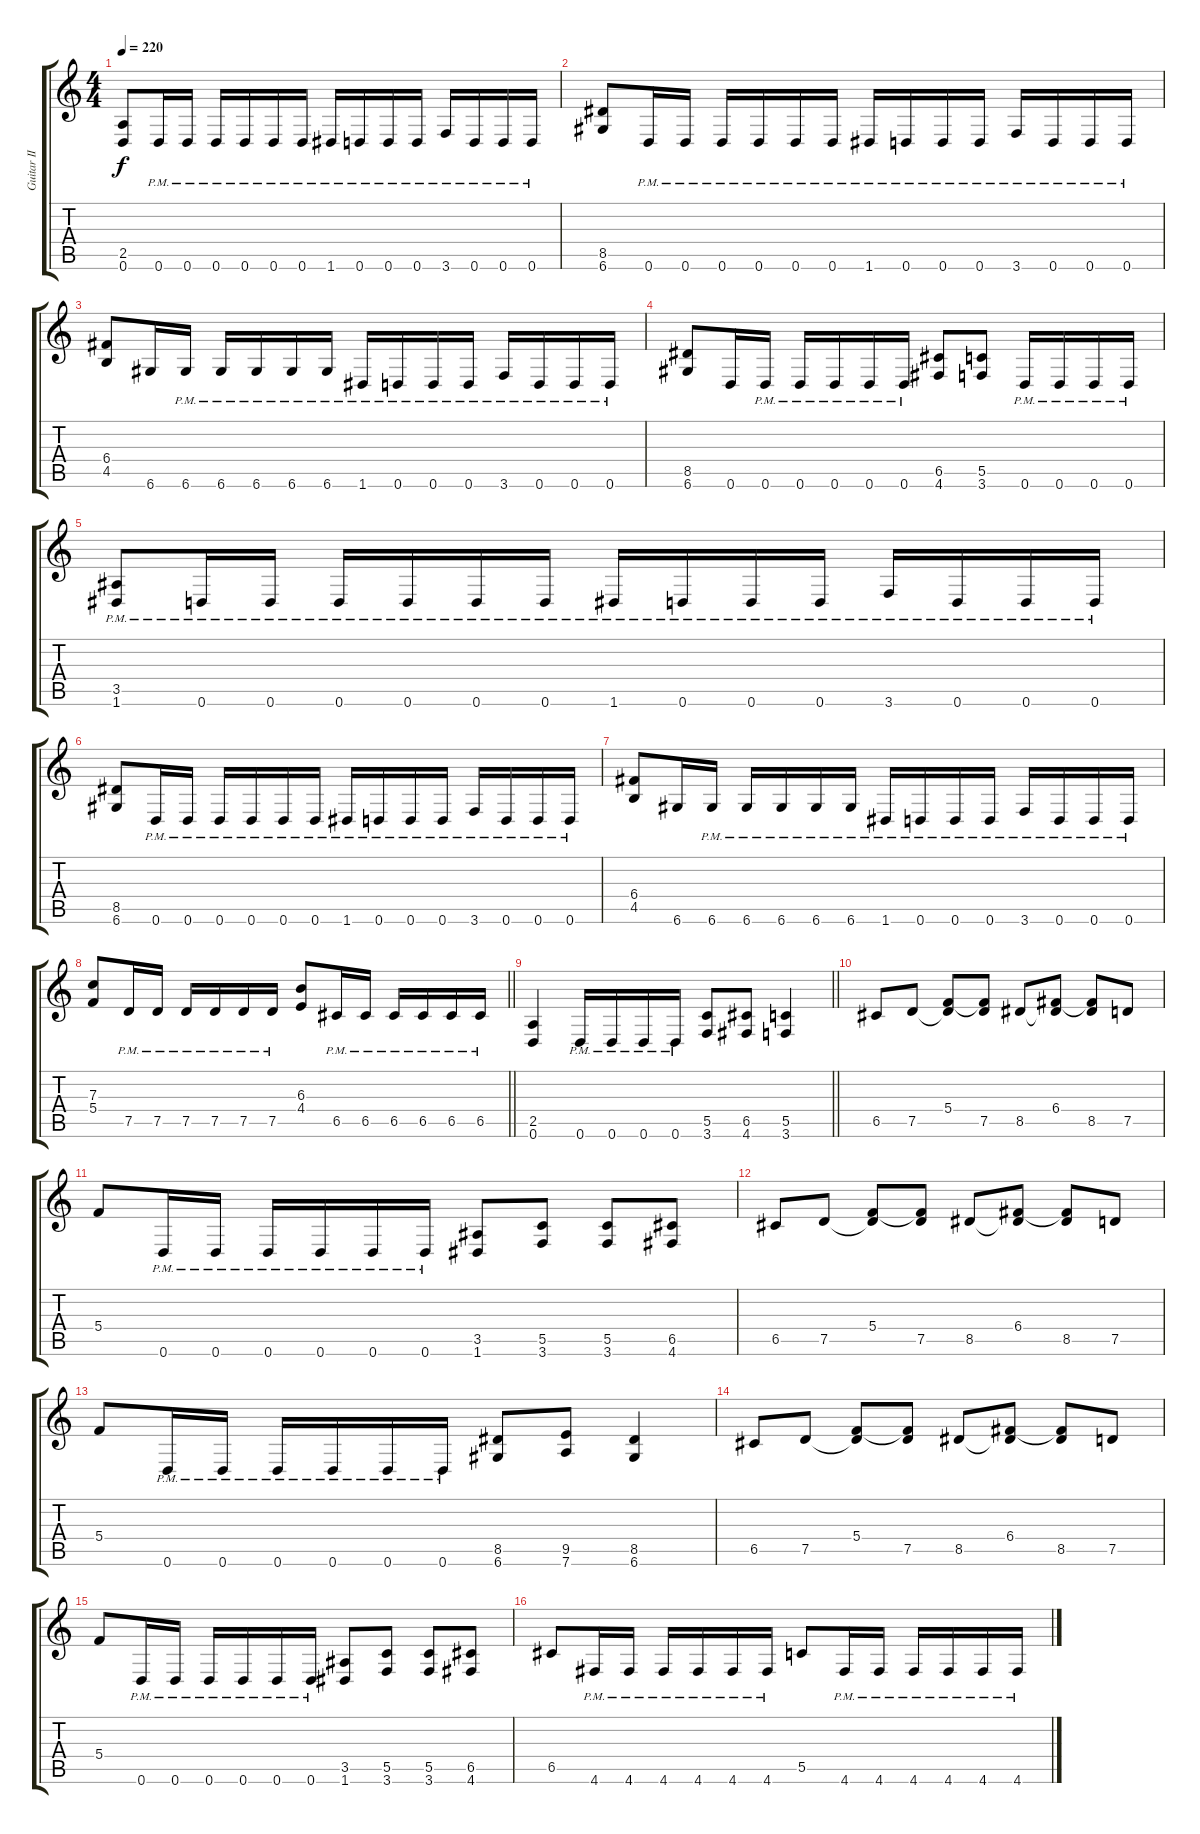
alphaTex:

\track ("Guitar II" "Guitar II") {instrument distortionguitar}
\staff {score tabs}
\tuning (D4 A3 F3 C3 G2 D2) {hide}
\ts (4 4)
\tempo 220
\clef g2
\ks c
(2.5 0.6).8{dy f} 0.6{pm}.16 0.6{pm}.16 0.6{pm}.16 0.6{pm}.16 0.6{pm}.16 0.6{pm}.16 1.6{pm}.16 0.6{pm}.16 0.6{pm}.16 0.6{pm}.16 3.6{pm}.16 0.6{pm}.16 0.6{pm}.16 0.6{pm}.16 |
(8.5 6.6).8 0.6{pm}.16 0.6{pm}.16 0.6{pm}.16 0.6{pm}.16 0.6{pm}.16 0.6{pm}.16 1.6{pm}.16 0.6{pm}.16 0.6{pm}.16 0.6{pm}.16 3.6{pm}.16 0.6{pm}.16 0.6{pm}.16 0.6{pm}.16 |
(6.4 4.5).8 6.6.16 6.6{pm}.16 6.6{pm}.16 6.6{pm}.16 6.6{pm}.16 6.6{pm}.16 1.6{pm}.16 0.6{pm}.16 0.6{pm}.16 0.6{pm}.16 3.6{pm}.16 0.6{pm}.16 0.6{pm}.16 0.6{pm}.16 |
(8.5 6.6).8 0.6.16 0.6{pm}.16 0.6{pm}.16 0.6{pm}.16 0.6{pm}.16 0.6{pm}.16 (6.5 4.6).8 (5.5 3.6).8 0.6{pm}.16 0.6{pm}.16 0.6{pm}.16 0.6{pm}.16 |
(3.5 1.6{pm}).8 0.6{pm}.16 0.6{pm}.16 0.6{pm}.16 0.6{pm}.16 0.6{pm}.16 0.6{pm}.16 1.6{pm}.16 0.6{pm}.16 0.6{pm}.16 0.6{pm}.16 3.6{pm}.16 0.6{pm}.16 0.6{pm}.16 0.6{pm}.16 |
(8.5 6.6).8 0.6{pm}.16 0.6{pm}.16 0.6{pm}.16 0.6{pm}.16 0.6{pm}.16 0.6{pm}.16 1.6{pm}.16 0.6{pm}.16 0.6{pm}.16 0.6{pm}.16 3.6{pm}.16 0.6{pm}.16 0.6{pm}.16 0.6{pm}.16 |
(6.4 4.5).8 6.6.16 6.6{pm}.16 6.6{pm}.16 6.6{pm}.16 6.6{pm}.16 6.6{pm}.16 1.6{pm}.16 0.6{pm}.16 0.6{pm}.16 0.6{pm}.16 3.6{pm}.16 0.6{pm}.16 0.6{pm}.16 0.6{pm}.16 |
\barLineRight lightlight
(7.3 5.4).8 7.5{pm}.16 7.5{pm}.16 7.5{pm}.16 7.5{pm}.16 7.5{pm}.16 7.5{pm}.16 (6.3 4.4).8 6.5{pm}.16 6.5{pm}.16 6.5{pm}.16 6.5{pm}.16 6.5{pm}.16 6.5{pm}.16 |
\section ("" "")
\barLineRight lightlight
(2.5 0.6).4 0.6{pm}.16 0.6{pm}.16 0.6{pm}.16 0.6{pm}.16 (5.5 3.6).8 (6.5 4.6).8 (5.5 3.6).4 |
\section ("" "")
6.5.8 7.5.8 (5.4 7.5{t}).8 (5.4{t} 7.5).8 8.5.8 (6.4 8.5{t}).8 (6.4{t} 8.5).8 7.5.8 |
5.4.8 0.6{pm}.16 0.6{pm}.16 0.6{pm}.16 0.6{pm}.16 0.6{pm}.16 0.6{pm}.16 (3.5 1.6).8 (5.5 3.6).8 (5.5 3.6).8 (6.5 4.6).8 |
6.5.8 7.5.8 (5.4 7.5{t}).8 (5.4{t} 7.5).8 8.5.8 (6.4 8.5{t}).8 (6.4{t} 8.5).8 7.5.8 |
5.4.8 0.6{pm}.16 0.6{pm}.16 0.6{pm}.16 0.6{pm}.16 0.6{pm}.16 0.6{pm}.16 (8.5 6.6).8 (9.5 7.6).8 (8.5 6.6).4 |
6.5.8 7.5.8 (5.4 7.5{t}).8 (5.4{t} 7.5).8 8.5.8 (6.4 8.5{t}).8 (6.4{t} 8.5).8 7.5.8 |
5.4.8 0.6{pm}.16 0.6{pm}.16 0.6{pm}.16 0.6{pm}.16 0.6{pm}.16 0.6{pm}.16 (3.5 1.6).8 (5.5 3.6).8 (5.5 3.6).8 (6.5 4.6).8 |
6.5.8 4.6{pm}.16 4.6{pm}.16 4.6{pm}.16 4.6{pm}.16 4.6{pm}.16 4.6{pm}.16 5.5.8 4.6{pm}.16 4.6{pm}.16 4.6{pm}.16 4.6{pm}.16 4.6{pm}.16 4.6{pm}.16
